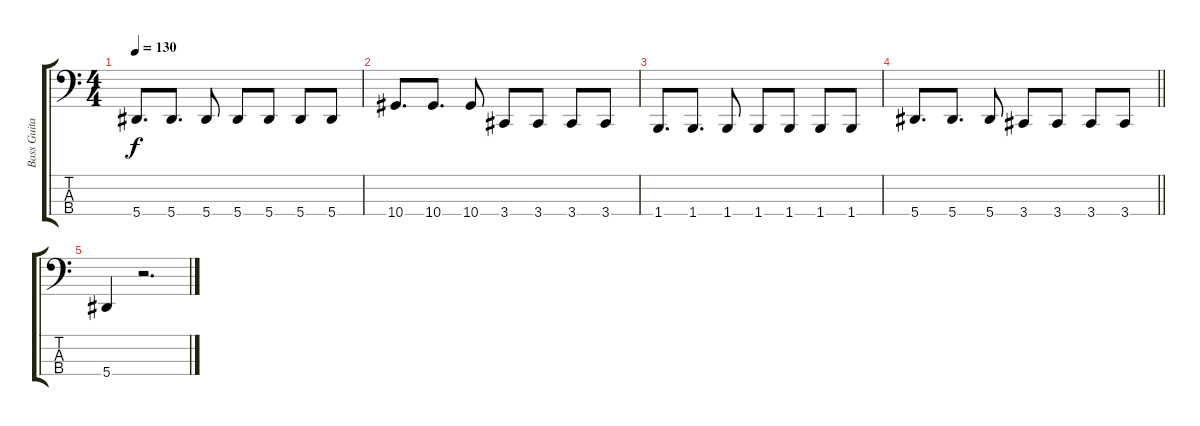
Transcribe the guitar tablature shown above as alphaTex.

\track ("Bass Guitar: John Kis Gyevi" "Bass Guita") {instrument electricbasspick}
\staff {score tabs}
\tuning (Eb2 Bb1 F1 Bb0) {hide}
\ts (4 4)
\tempo 130
\clef f4
\ks c
5.4.8{d dy f} 5.4.8{d} 5.4.8 5.4.8 5.4.8 5.4.8 5.4.8 |
10.4.8{d} 10.4.8{d} 10.4.8 3.4.8 3.4.8 3.4.8 3.4.8 |
1.4.8{d} 1.4.8{d} 1.4.8 1.4.8 1.4.8 1.4.8 1.4.8 |
\barLineRight lightlight
5.4.8{d} 5.4.8{d} 5.4.8 3.4.8 3.4.8 3.4.8 3.4.8 |
5.4.4 r.2{d}
